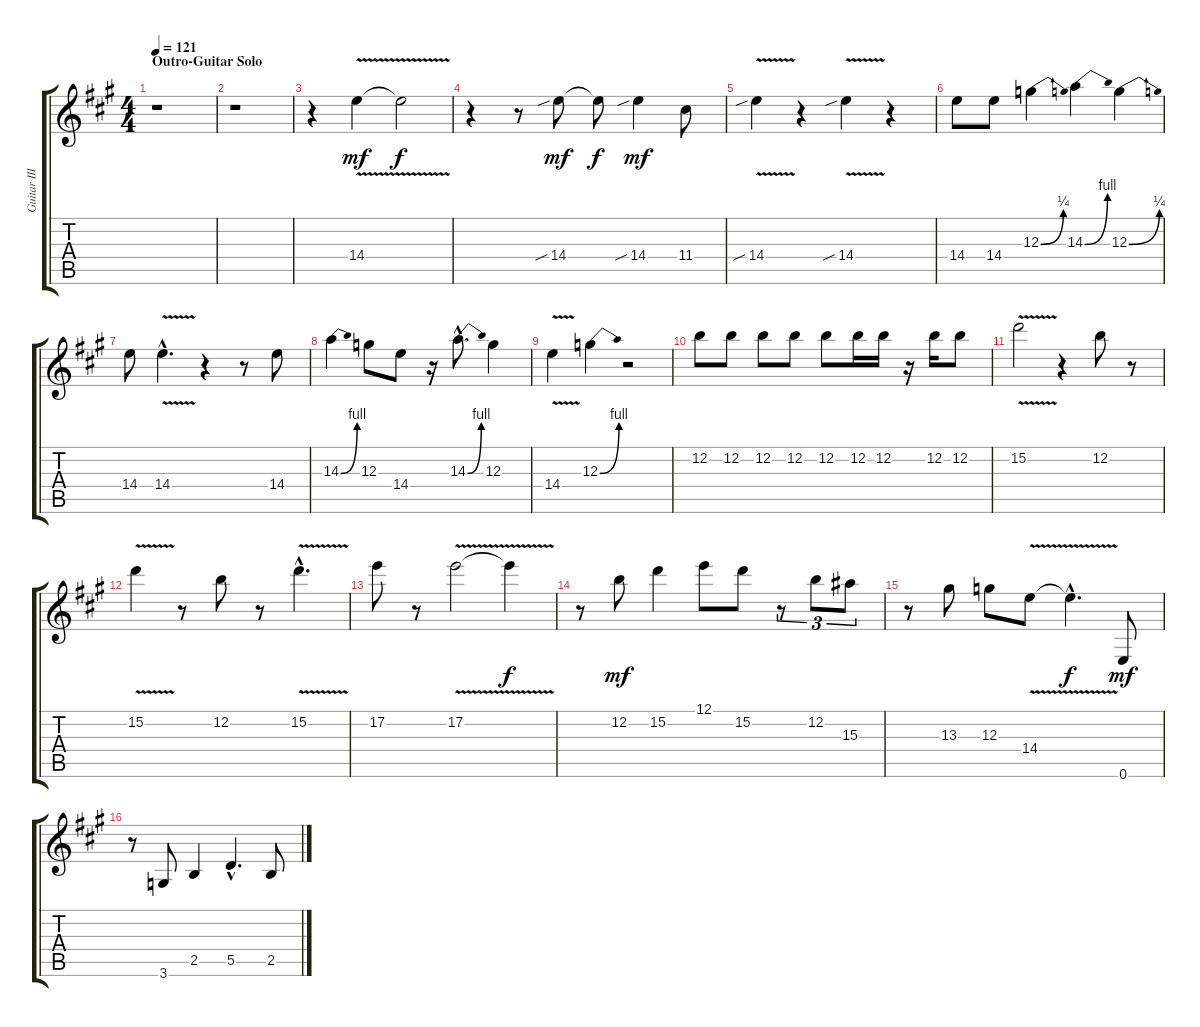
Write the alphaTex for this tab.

\track ("Guitar III" "Guitar III") {instrument distortionguitar}
\staff {score tabs}
\tuning (E4 B3 G3 D3 A2 E2) {hide}
\ts (4 4)
\section ("" "Outro-Guitar Solo")
\tempo 121
\clef g2
\ks a
r.1{dy mf} |
r.1 |
r.4 14.4{v}.4 14.4{t}.2{dy f} |
r.4 r.8 14.4{sib}.8{dy mf} 14.4{t}.8{dy f} 14.4{sib}.4{dy mf} 11.4.8 |
14.4{v sib}.4 r.4 14.4{v sib}.4 r.4 |
14.4.8 14.4.8 12.3{be (bend 0 0 60 1)}.4 14.3{be (bend 0 0 60 4)}.4 12.3{be (bend 0 0 60 1)}.4 |
14.4.8 14.4{v hac}.4{d} r.4 r.8 14.4.8 |
14.3{be (bend 0 0 60 4)}.4 12.3.8 14.4.8 r.16 14.3{be (bend 0 0 60 4) hac}.8{d} 12.3.4 |
14.4{v}.4 12.3{be (bend 0 0 60 4)}.4 r.2 |
12.2.8 12.2.8 12.2.8 12.2.8 12.2.8 12.2.16 12.2.16 r.16 12.2.16 12.2.8 |
15.2{v}.2 r.4 12.2.8 r.8 |
15.2{v}.4 r.8 12.2.8 r.8 15.2{v hac}.4{d} |
17.2.8 r.8 17.2{v}.2 17.2{t}.4{dy f} |
r.8 12.2.8{dy mf} 15.2.4 12.1.8 15.2.8 r.8{tu (3 2)} 12.2.8{tu (3 2)} 15.3.8{tu (3 2)} |
r.8 13.3.8 12.3.8 14.4{v}.8 14.4{hac t}.4{d dy f} 0.6.8{dy mf} |
r.8 3.6.8 2.5.4 5.5{hac}.4{d} 2.5.8
